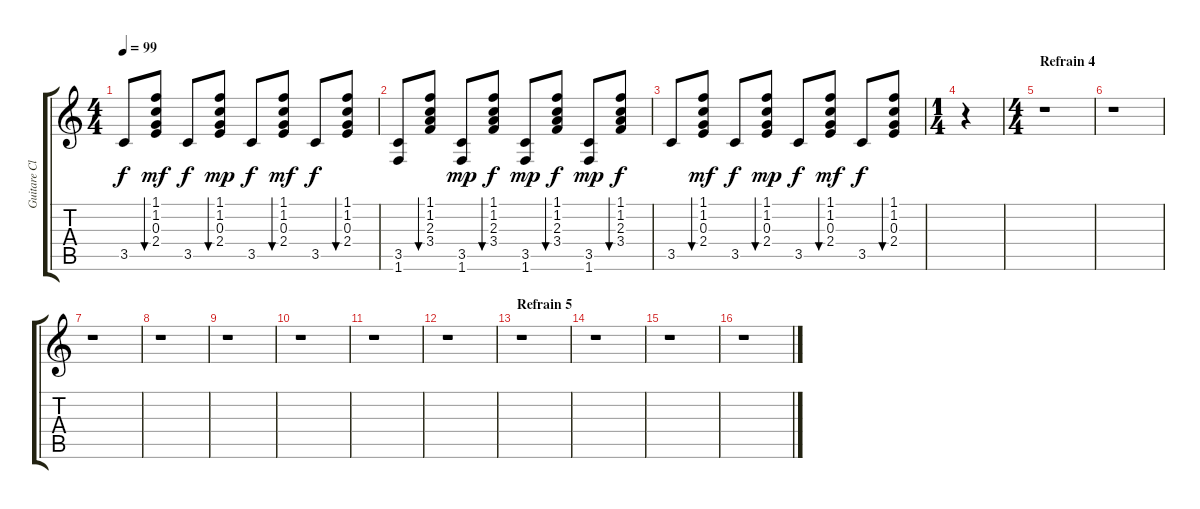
\track ("Guitare Clean" "Guitare Cl") {instrument acousticguitarsteel}
\staff {score tabs}
\tuning (E4 B3 G3 D3 A2 E2) {hide}
\ts (4 4)
\tempo 99
\clef g2
\ks c
3.5.8{dy f} (1.1 1.2 0.3 2.4).8{bu 30 dy mf} 3.5.8{dy f} (1.1 1.2 0.3 2.4).8{bu 30 dy mp} 3.5.8{dy f} (1.1 1.2 0.3 2.4).8{bu 30 dy mf} 3.5.8{dy f} (1.1 1.2 0.3 2.4).8{bu 30} |
(3.5 1.6).8 (1.1 1.2 2.3 3.4).8{bu 30} (3.5 1.6).8{dy mp} (1.1 1.2 2.3 3.4).8{bu 30 dy f} (3.5 1.6).8{dy mp} (1.1 1.2 2.3 3.4).8{bu 30 dy f} (3.5 1.6).8{dy mp} (1.1 1.2 2.3 3.4).8{bu 30 dy f} |
3.5.8 (1.1 1.2 0.3 2.4).8{bu 30 dy mf} 3.5.8{dy f} (1.1 1.2 0.3 2.4).8{bu 30 dy mp} 3.5.8{dy f} (1.1 1.2 0.3 2.4).8{bu 30 dy mf} 3.5.8{dy f} (1.1 1.2 0.3 2.4).8{bu 30} |
\ts (1 4)
r.4 |
\ts (4 4)
\section ("" "Refrain 4")
r.1 |
r.1 |
r.1 |
r.1 |
r.1 |
r.1 |
r.1 |
r.1 |
\section ("" "Refrain 5")
r.1 |
r.1 |
r.1 |
r.1
